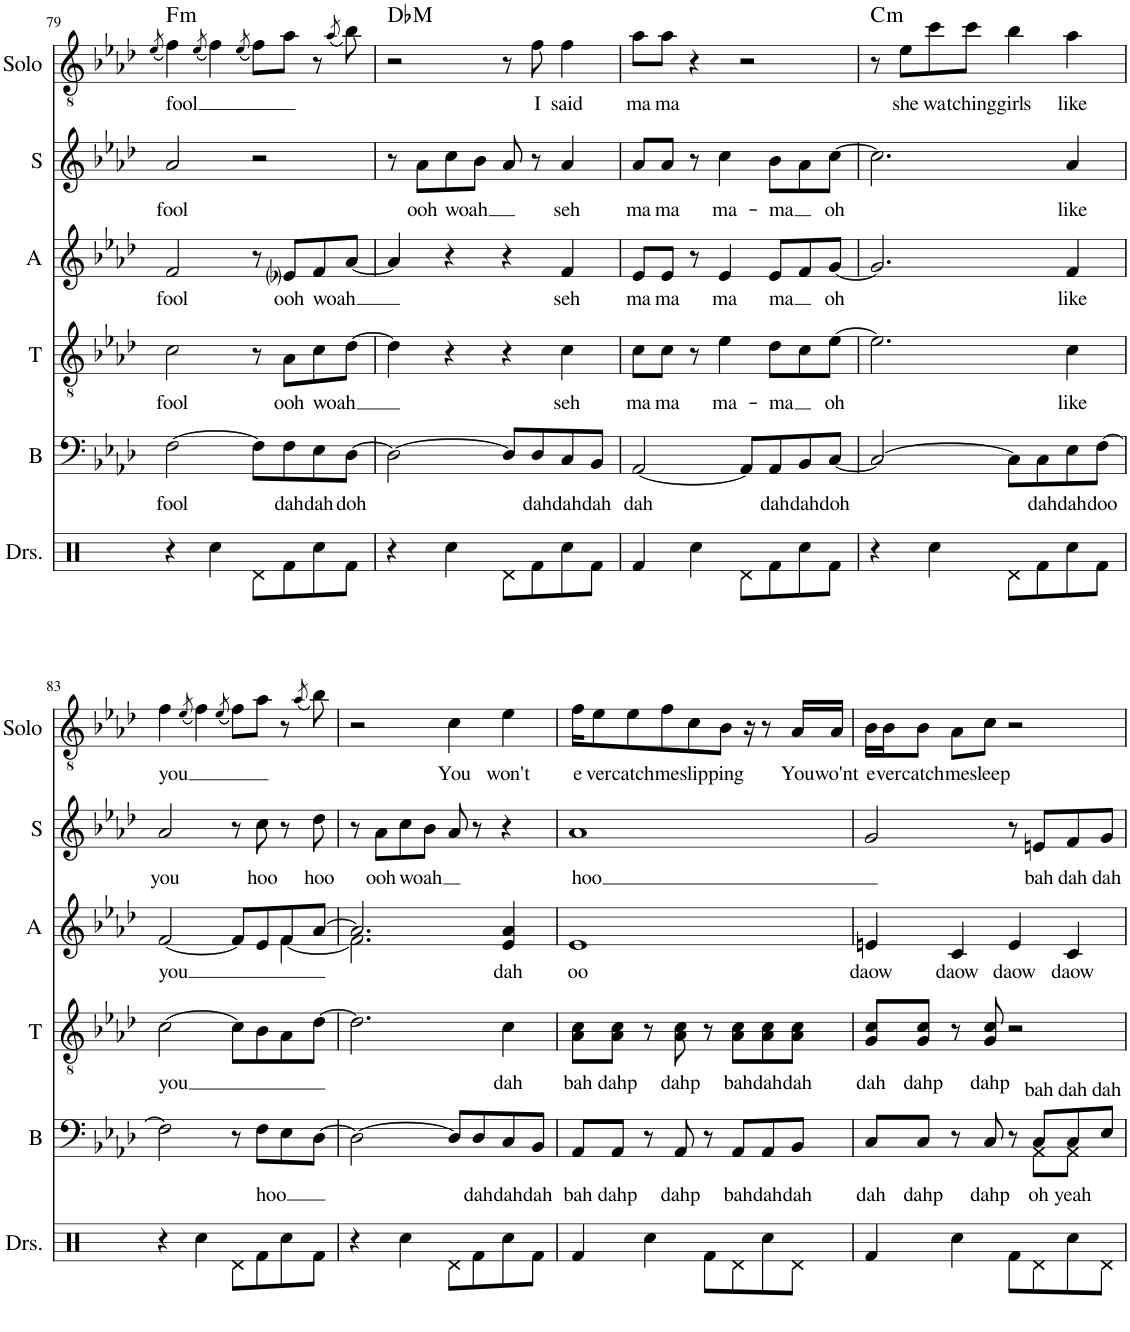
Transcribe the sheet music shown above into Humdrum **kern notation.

**kern	**kern	**text	**kern	**text	**kern	**text	**kern	**text	**kern	**text	**harte
*part6	*part5	*part5	*part4	*part4	*part3	*part3	*part2	*part2	*part1	*part1	*part1
*staff6	*staff5	*staff5	*staff4	*staff4	*staff3	*staff3	*staff2	*staff2	*staff1	*staff1	*
*I"Drumset	*I"Bass	*	*I"Tenor	*	*I"Alto	*	*I"Sop	*	*I"Solo	*	*
*I'Drs.	*I'B	*	*I'T	*	*I'A	*	*I'S	*	*I'Solo	*	*
!!LO:PB:g=z
*clefX	*clefF4	*	*clefGv2	*	*clefG2	*	*clefG2	*	*clefGv2	*	*
*k[]	*k[b-e-a-d-]	*	*k[b-e-a-d-]	*	*k[b-e-a-d-]	*	*k[b-e-a-d-]	*	*k[b-e-a-d-]	*	*
*M4/4	*M4/4	*	*M4/4	*	*M4/4	*	*M4/4	*	*M4/4	*	*
=79	=79	=79	=79	=79	=79	=79	=79	=79	=79	=79	=79
.	.	.	.	.	.	.	.	.	(8qe-/	.	.
!	!	!LO:LY:b	!	!LO:LY:b	!	!LO:LY:b	!	!LO:LY:b	!	!LO:LY:b	!LO:H:kt=m
4r	[2F\	fool	2c\	fool	2f/	fool	2a-/	fool	4f\)	fool	F:min
.	.	.	.	.	.	.	.	.	(8qe-/	.	.
4Rcc\	.	.	.	.	.	.	.	.	4f\)	.	.
.	.	.	.	.	.	.	.	.	(8qe-/	.	.
8Rd\L	8F\L]	.	8r	.	8r	.	2r	.	8f\L)	.	.
!	!	!LO:LY:b	!	!LO:LY:b	!	!LO:LY:b	!	!	!	!	!
8Rf\	8F\	dah	8A-\L	ooh	8e-i/L	ooh	.	.	8a-\J	.	.
!	!	!LO:LY:b	!	!LO:LY:b	!	!LO:LY:b	!	!	!	!	!
8Rcc\	8E-\	dah	8c\	woah	8f/	woah	.	.	8r	.	.
.	.	.	.	.	.	.	.	.	(8qa-/	.	.
!	!	!LO:LY:b	!	!	!	!	!	!	!	!	!
8Rf\J	[8D-\J	doh	[8d-\J	.	[8a-/J	.	.	.	8b-\)	.	.
=80	=80	=80	=80	=80	=80	=80	=80	=80	=80	=80	=80
!	!	!	!	!	!	!	!	!	!	!	!LO:H:kt=M
4r	2D-\_	.	4d-\]	.	4a-/]	.	8r	.	2r	.	Db:maj
!	!	!	!	!	!	!	!	!LO:LY:b	!	!	!
.	.	.	.	.	.	.	8a-\L	ooh	.	.	.
!	!	!	!	!	!	!	!	!LO:LY:b	!	!	!
4Rcc\	.	.	4r	.	4r	.	8cc\	woah	.	.	.
.	.	.	.	.	.	.	8b-\J	.	.	.	.
8Rd\L	8D-/L]	.	4r	.	4r	.	8a-/	.	8r	.	.
!	!	!LO:LY:b	!	!	!	!	!	!	!	!LO:LY:b	!
8Rf\	8D-/	dah	.	.	.	.	8r	.	8f\	I	.
!	!	!LO:LY:b	!	!LO:LY:b	!	!LO:LY:b	!	!LO:LY:b	!	!LO:LY:b	!
8Rcc\	8C/	dah	4c\	seh	4f/	seh	4a-/	seh	4f\	said	.
!	!	!LO:LY:b	!	!	!	!	!	!	!	!	!
8Rf\J	8BB-/J	dah	.	.	.	.	.	.	.	.	.
=81	=81	=81	=81	=81	=81	=81	=81	=81	=81	=81	=81
!	!	!LO:LY:b	!	!LO:LY:b	!	!LO:LY:b	!	!LO:LY:b	!	!LO:LY:b	!
4Rf/	[2AA-/	dah	8c\L	ma-	8e-/L	ma-	8a-/L	ma-	8a-\L	ma-	.
!	!	!	!	!LO:LY:b	!	!LO:LY:b	!	!LO:LY:b	!	!LO:LY:b	!
.	.	.	8c\J	-ma	8e-/J	-ma	8a-/J	-ma	8a-\J	-ma	.
4Rcc\	.	.	8r	.	8r	.	8r	.	4r	.	.
!	!	!	!	!LO:LY:b	!	!LO:LY:b	!	!LO:LY:b	!	!	!
.	.	.	4e-\	ma-	4e-/	ma	4cc\	ma-	.	.	.
8Rd\L	8AA-/L]	.	.	.	.	.	.	.	2r	.	.
!	!	!LO:LY:b	!	!LO:LY:b	!	!LO:LY:b	!	!LO:LY:b	!	!	!
8Rf\	8AA-/	dah	8d-\L	-ma	8e-/L	-ma	8b-\L	-ma	.	.	.
!	!	!LO:LY:b	!	!	!	!	!	!	!	!	!
8Rcc\	8BB-/	dah	8c\	.	8f/	.	8a-\	.	.	.	.
!	!	!LO:LY:b	!	!LO:LY:b	!	!LO:LY:b	!	!LO:LY:b	!	!	!
8Rf\J	[8C/J	doh	[8e-\J	oh	[8g/J	oh	[8cc\J	oh	.	.	.
=82	=82	=82	=82	=82	=82	=82	=82	=82	=82	=82	=82
!	!	!	!	!	!	!	!	!	!	!	!LO:H:kt=m
4r	2C/_	.	2.e-\]	.	2.g/]	.	2.cc\]	.	8r	.	C:min
!	!	!	!	!	!	!	!	!	!	!LO:LY:b	!
.	.	.	.	.	.	.	.	.	8e-\L	she	.
!	!	!	!	!	!	!	!	!	!	!LO:LY:b	!
4Rcc\	.	.	.	.	.	.	.	.	8cc\	wa-	.
!	!	!	!	!	!	!	!	!	!	!LO:LY:b	!
.	.	.	.	.	.	.	.	.	8cc\J	-tching	.
!	!	!	!	!	!	!	!	!	!	!LO:LY:b	!
8Rd\L	8C\L]	.	.	.	.	.	.	.	4b-\	girls	.
!	!	!LO:LY:b	!	!	!	!	!	!	!	!	!
8Rf\	8C\	dah	.	.	.	.	.	.	.	.	.
!	!	!LO:LY:b	!	!LO:LY:b	!	!LO:LY:b	!	!LO:LY:b	!	!LO:LY:b	!
8Rcc\	8E-\	dah	4c\	like	4f/	like	4a-/	like	4a-\	like	.
!	!	!LO:LY:b	!	!	!	!	!	!	!	!	!
8Rf\J	[8F\J	doo	.	.	.	.	.	.	.	.	.
!!LO:LB:g=z
=83	=83	=83	=83	=83	=83	=83	=83	=83	=83	=83	=83
!	!	!	!	!LO:LY:b	!	!LO:LY:b	!	!LO:LY:b	!	!LO:LY:b	!
*	*	*	*	*	*^	*	*	*	*	*	*
4r	2F\]	.	[2c\	you	[2f/	2.ryy	you	2a-/	you	4f\	you	.
.	.	.	.	.	.	.	.	.	.	(8qe-/	.	.
4Rcc\	.	.	.	.	.	.	.	.	.	4f\)	.	.
.	.	.	.	.	.	.	.	.	.	(8qe-/	.	.
8Rd\L	8r	.	8c\L]	.	8f/L]	.	.	8r	.	8f\L)	.	.
!	!	!LO:LY:b	!	!	!	!	!	!	!LO:LY:b	!	!	!
8Rf\	8F\L	hoo	8B-\	.	8e-/	.	.	8cc\	hoo	8a-\J	.	.
8Rcc\	8E-\	.	8A-\	.	8f/	[4f\	.	8r	.	8r	.	.
.	.	.	.	.	.	.	.	.	.	(8qa-/	.	.
!	!	!	!	!	!	!	!	!	!LO:LY:b	!	!	!
8Rf\J	[8D-\J	.	[8d-\J	.	[8a-/J	.	.	8dd-\	hoo	8b-\)	.	.
=84	=84	=84	=84	=84	=84	=84	=84	=84	=84	=84	=84	=84
4r	2D-\_	.	2.d-\]	.	2.a-/]	2.f\]	.	8r	.	2r	.	.
!	!	!	!	!	!	!	!	!	!LO:LY:b	!	!	!
.	.	.	.	.	.	.	.	8a-\L	ooh	.	.	.
!	!	!	!	!	!	!	!	!	!LO:LY:b	!	!	!
4Rcc\	.	.	.	.	.	.	.	8cc\	woah	.	.	.
.	.	.	.	.	.	.	.	8b-\J	.	.	.	.
!	!	!	!	!	!	!	!	!	!	!	!LO:LY:b	!
8Rd\L	8D-/L]	.	.	.	.	.	.	8a-/	.	4c\	You	.
!	!	!LO:LY:b	!	!	!	!	!	!	!	!	!	!
8Rf\	8D-/	dah	.	.	.	.	.	8r	.	.	.	.
!	!	!LO:LY:b	!	!LO:LY:b	!	!	!LO:LY:b	!	!	!	!LO:LY:b	!
8Rcc\	8C/	dah	4c\	dah	4e-/ 4a-/	4ryy	dah	4r	.	4e-\	won't	.
!	!	!LO:LY:b	!	!	!	!	!	!	!	!	!	!
8Rf\J	8BB-/J	dah	.	.	.	.	.	.	.	.	.	.
*	*	*	*	*	*v	*v	*	*	*	*	*	*
=85	=85	=85	=85	=85	=85	=85	=85	=85	=85	=85	=85
!	!	!LO:LY:b	!	!LO:LY:b	!	!LO:LY:b	!	!LO:LY:b	!	!LO:LY:b	!
4Rf/	8AA-/L	bah	8A-\ 8c\L	bah	1e-	oo	1a-	hoo	16f\KL	e-	.
!	!	!	!	!	!	!	!	!	!	!LO:LY:b	!
.	.	.	.	.	.	.	.	.	8e-\	-ver	.
!	!	!LO:LY:b	!	!LO:LY:b	!	!	!	!	!	!	!
.	8AA-/J	dahp	8A-\ 8c\J	dahp	.	.	.	.	.	.	.
!	!	!	!	!	!	!	!	!	!	!LO:LY:b	!
.	.	.	.	.	.	.	.	.	8e-\	catch	.
4Rcc\	8r	.	8r	.	.	.	.	.	.	.	.
!	!	!	!	!	!	!	!	!	!	!LO:LY:b	!
.	.	.	.	.	.	.	.	.	8f\	me	.
!	!	!LO:LY:b	!	!LO:LY:b	!	!	!	!	!	!	!
.	8AA-/	dahp	8A-\ 8c\	dahp	.	.	.	.	.	.	.
!	!	!	!	!	!	!	!	!	!	!LO:LY:b	!
.	.	.	.	.	.	.	.	.	8c\	slip-	.
8Rf\L	8r	.	8r	.	.	.	.	.	.	.	.
!	!	!	!	!	!	!	!	!	!	!LO:LY:b	!
.	.	.	.	.	.	.	.	.	8B-\J	-ping	.
!	!	!LO:LY:b	!	!LO:LY:b	!	!	!	!	!	!	!
8Rd\	8AA-/L	bah	8A-\ 8c\L	bah	.	.	.	.	.	.	.
.	.	.	.	.	.	.	.	.	16r	.	.
!	!	!LO:LY:b	!	!LO:LY:b	!	!	!	!	!	!	!
8Rcc\	8AA-/	dah	8A-\ 8c\	dah	.	.	.	.	8r	.	.
!	!	!LO:LY:b	!	!LO:LY:b	!	!	!	!	!	!LO:LY:b	!
8Rd\J	8BB-/J	dah	8A-\ 8c\J	dah	.	.	.	.	16A-/LL	You	.
!	!	!	!	!	!	!	!	!	!	!LO:LY:b	!
.	.	.	.	.	.	.	.	.	16A-/JJ	wo'nt	.
=86	=86	=86	=86	=86	=86	=86	=86	=86	=86	=86	=86
!	!	!LO:LY:b	!	!LO:LY:b	!	!LO:LY:b	!	!	!	!LO:LY:b	!
*	*^	*	*	*	*	*	*	*	*	*	*
4Rf/	8C/L	2ryy	dah	8G/ 8c/L	dah	4en/	daow	2g/	.	16B-\LL	e-	.
!	!	!	!	!	!	!	!	!	!	!	!LO:LY:b	!
.	.	.	.	.	.	.	.	.	.	16B-\J	-ver	.
!	!	!	!LO:LY:b	!	!LO:LY:b	!	!	!	!	!	!LO:LY:b	!
.	8C/J	.	dahp	8G/ 8c/J	dahp	.	.	.	.	8B-\J	catch	.
!	!	!	!	!	!	!	!LO:LY:b	!	!	!	!LO:LY:b	!
4Rcc\	8r	.	.	8r	.	4c/	daow	.	.	8A-\L	me	.
!	!	!	!LO:LY:b	!	!LO:LY:b	!	!	!	!	!	!LO:LY:b	!
.	8C/	.	dahp	8G/ 8c/	dahp	.	.	.	.	8c\J	sleep	.
!	!	!	!	!	!	!	!LO:LY:b	!	!	!	!	!
8Rf\L	8r	8ryy	.	2r	.	4e/	daow	8r	.	2r	.	.
!	!	!	!LO:LY:a	!	!	!	!	!	!	!	!	!
!	!	!	!LO:LY:b	!	!	!	!	!	!LO:LY:b	!	!	!
8Rd\	8C/L	8AA-\L	oh	.	.	.	.	8en/L	bah	.	.	.
!	!	!	!LO:LY:a	!	!	!	!	!	!	!	!	!
!	!	!	!LO:LY:b	!	!	!	!LO:LY:b	!	!LO:LY:b	!	!	!
8Rcc\	8C/	8AA-\J	yeah	.	.	4c/	daow	8f/	dah	.	.	.
!	!	!	!LO:LY:a	!	!	!	!	!	!LO:LY:b	!	!	!
8Rd\J	8E-/J	8ryy	dah	.	.	.	.	8g/J	dah	.	.	.
*	*v	*v	*	*	*	*	*	*	*	*	*	*
=	=	=	=	=	=	=	=	=	=	=	=
*-	*-	*-	*-	*-	*-	*-	*-	*-	*-	*-	*-
